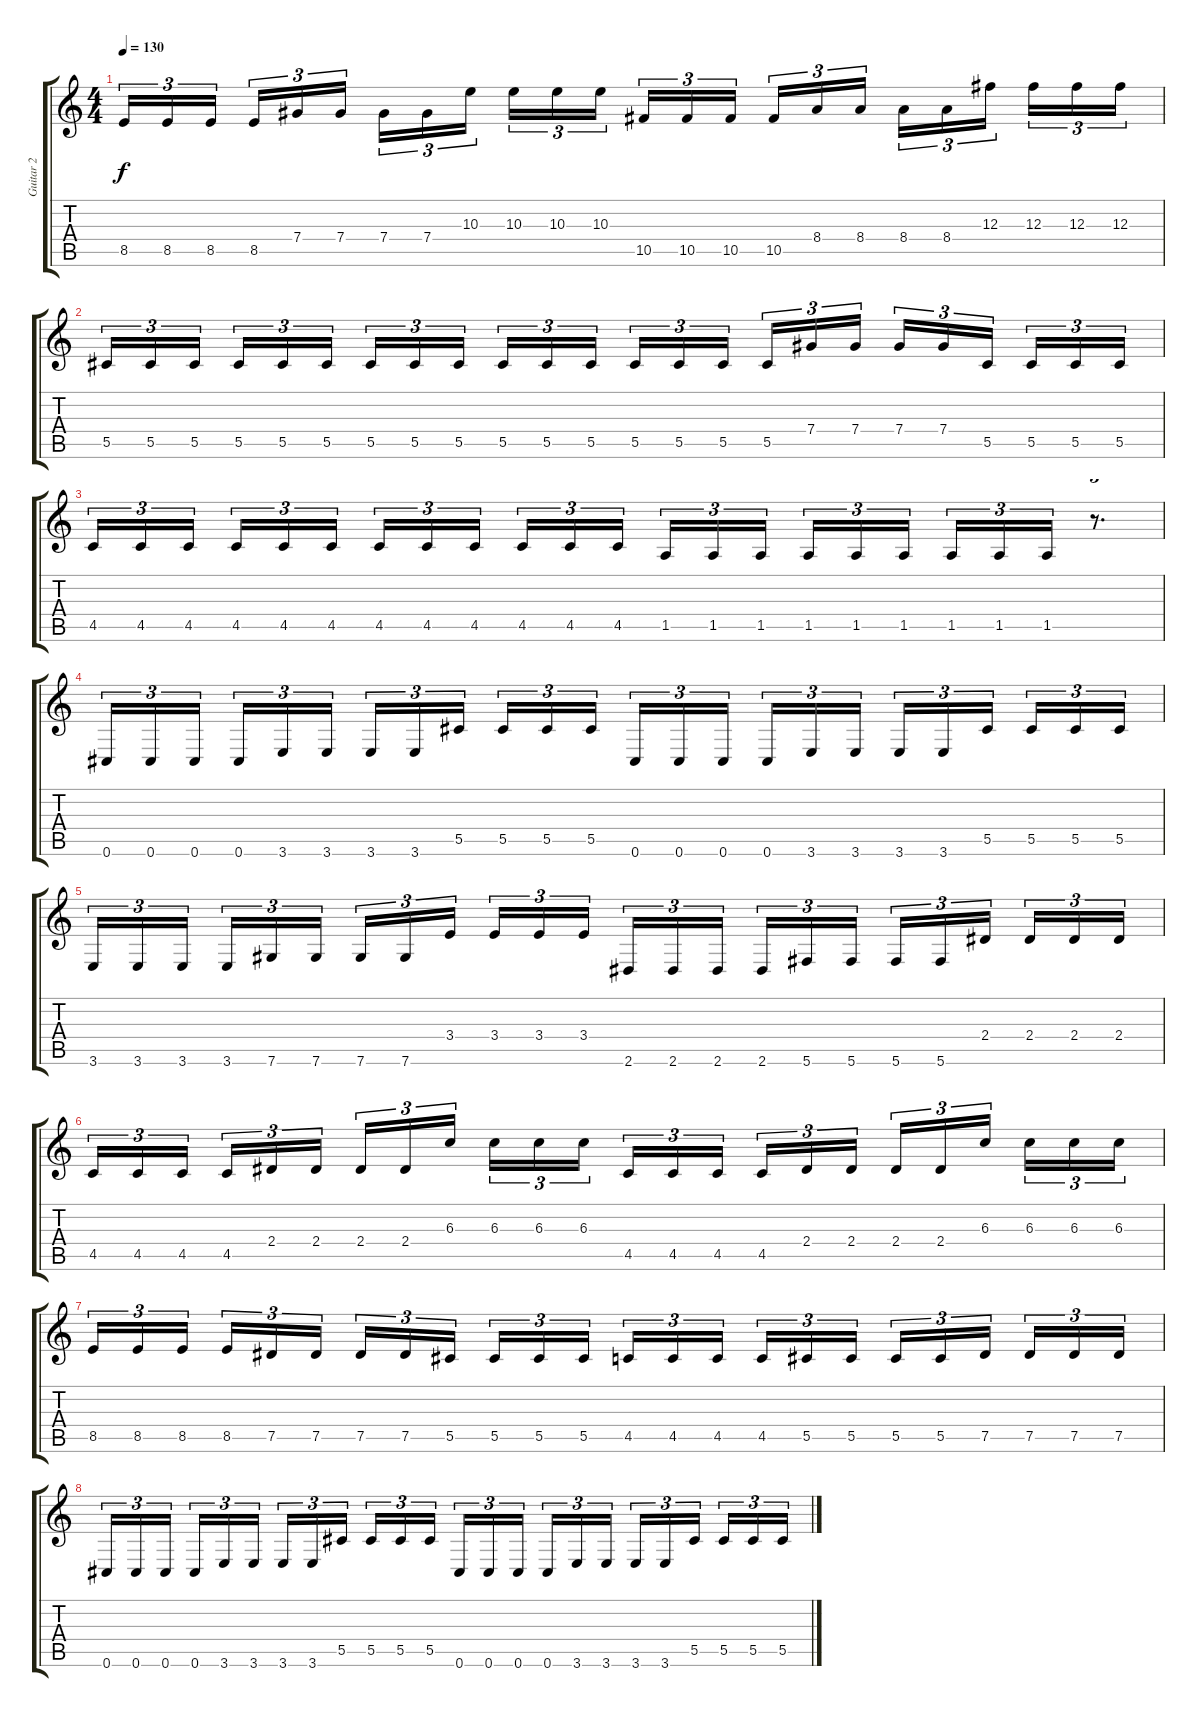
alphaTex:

\track ("Guitar 2" "Guitar 2") {instrument distortionguitar}
\staff {score tabs}
\tuning (Eb4 Bb3 Gb3 Db3 Ab2 Db2) {hide}
\ts (4 4)
\tempo 130
\clef g2
\ks c
8.5.16{tu (3 2) dy f} 8.5.16{tu (3 2)} 8.5.16{tu (3 2) beam splitsecondary} 8.5.16{tu (3 2)} 7.4.16{tu (3 2)} 7.4.16{tu (3 2)} 7.4.16{tu (3 2)} 7.4.16{tu (3 2)} 10.3.16{tu (3 2) beam splitsecondary} 10.3.16{tu (3 2)} 10.3.16{tu (3 2)} 10.3.16{tu (3 2)} 10.5.16{tu (3 2)} 10.5.16{tu (3 2)} 10.5.16{tu (3 2) beam splitsecondary} 10.5.16{tu (3 2)} 8.4.16{tu (3 2)} 8.4.16{tu (3 2)} 8.4.16{tu (3 2)} 8.4.16{tu (3 2)} 12.3.16{tu (3 2) beam splitsecondary} 12.3.16{tu (3 2)} 12.3.16{tu (3 2)} 12.3.16{tu (3 2)} |
5.5.16{tu (3 2)} 5.5.16{tu (3 2)} 5.5.16{tu (3 2) beam splitsecondary} 5.5.16{tu (3 2)} 5.5.16{tu (3 2)} 5.5.16{tu (3 2)} 5.5.16{tu (3 2)} 5.5.16{tu (3 2)} 5.5.16{tu (3 2) beam splitsecondary} 5.5.16{tu (3 2)} 5.5.16{tu (3 2)} 5.5.16{tu (3 2)} 5.5.16{tu (3 2)} 5.5.16{tu (3 2)} 5.5.16{tu (3 2) beam splitsecondary} 5.5.16{tu (3 2)} 7.4.16{tu (3 2)} 7.4.16{tu (3 2)} 7.4.16{tu (3 2)} 7.4.16{tu (3 2)} 5.5.16{tu (3 2) beam splitsecondary} 5.5.16{tu (3 2)} 5.5.16{tu (3 2)} 5.5.16{tu (3 2)} |
4.5.16{tu (3 2)} 4.5.16{tu (3 2)} 4.5.16{tu (3 2) beam splitsecondary} 4.5.16{tu (3 2)} 4.5.16{tu (3 2)} 4.5.16{tu (3 2)} 4.5.16{tu (3 2)} 4.5.16{tu (3 2)} 4.5.16{tu (3 2) beam splitsecondary} 4.5.16{tu (3 2)} 4.5.16{tu (3 2)} 4.5.16{tu (3 2)} 1.5.16{tu (3 2)} 1.5.16{tu (3 2)} 1.5.16{tu (3 2) beam splitsecondary} 1.5.16{tu (3 2)} 1.5.16{tu (3 2)} 1.5.16{tu (3 2)} 1.5.16{tu (3 2)} 1.5.16{tu (3 2)} 1.5.16{tu (3 2)} r.8{d tu (3 2)} |
0.6.16{tu (3 2)} 0.6.16{tu (3 2)} 0.6.16{tu (3 2) beam splitsecondary} 0.6.16{tu (3 2)} 3.6.16{tu (3 2)} 3.6.16{tu (3 2)} 3.6.16{tu (3 2)} 3.6.16{tu (3 2)} 5.5.16{tu (3 2) beam splitsecondary} 5.5.16{tu (3 2)} 5.5.16{tu (3 2)} 5.5.16{tu (3 2)} 0.6.16{tu (3 2)} 0.6.16{tu (3 2)} 0.6.16{tu (3 2) beam splitsecondary} 0.6.16{tu (3 2)} 3.6.16{tu (3 2)} 3.6.16{tu (3 2)} 3.6.16{tu (3 2)} 3.6.16{tu (3 2)} 5.5.16{tu (3 2) beam splitsecondary} 5.5.16{tu (3 2)} 5.5.16{tu (3 2)} 5.5.16{tu (3 2)} |
3.6.16{tu (3 2)} 3.6.16{tu (3 2)} 3.6.16{tu (3 2) beam splitsecondary} 3.6.16{tu (3 2)} 7.6.16{tu (3 2)} 7.6.16{tu (3 2)} 7.6.16{tu (3 2)} 7.6.16{tu (3 2)} 3.4.16{tu (3 2) beam splitsecondary} 3.4.16{tu (3 2)} 3.4.16{tu (3 2)} 3.4.16{tu (3 2)} 2.6.16{tu (3 2)} 2.6.16{tu (3 2)} 2.6.16{tu (3 2) beam splitsecondary} 2.6.16{tu (3 2)} 5.6.16{tu (3 2)} 5.6.16{tu (3 2)} 5.6.16{tu (3 2)} 5.6.16{tu (3 2)} 2.4.16{tu (3 2) beam splitsecondary} 2.4.16{tu (3 2)} 2.4.16{tu (3 2)} 2.4.16{tu (3 2)} |
4.5.16{tu (3 2)} 4.5.16{tu (3 2)} 4.5.16{tu (3 2) beam splitsecondary} 4.5.16{tu (3 2)} 2.4.16{tu (3 2)} 2.4.16{tu (3 2)} 2.4.16{tu (3 2)} 2.4.16{tu (3 2)} 6.3.16{tu (3 2) beam splitsecondary} 6.3.16{tu (3 2)} 6.3.16{tu (3 2)} 6.3.16{tu (3 2)} 4.5.16{tu (3 2)} 4.5.16{tu (3 2)} 4.5.16{tu (3 2) beam splitsecondary} 4.5.16{tu (3 2)} 2.4.16{tu (3 2)} 2.4.16{tu (3 2)} 2.4.16{tu (3 2)} 2.4.16{tu (3 2)} 6.3.16{tu (3 2) beam splitsecondary} 6.3.16{tu (3 2)} 6.3.16{tu (3 2)} 6.3.16{tu (3 2)} |
8.5.16{tu (3 2)} 8.5.16{tu (3 2)} 8.5.16{tu (3 2) beam splitsecondary} 8.5.16{tu (3 2)} 7.5.16{tu (3 2)} 7.5.16{tu (3 2)} 7.5.16{tu (3 2)} 7.5.16{tu (3 2)} 5.5.16{tu (3 2) beam splitsecondary} 5.5.16{tu (3 2)} 5.5.16{tu (3 2)} 5.5.16{tu (3 2)} 4.5.16{tu (3 2)} 4.5.16{tu (3 2)} 4.5.16{tu (3 2) beam splitsecondary} 4.5.16{tu (3 2)} 5.5.16{tu (3 2)} 5.5.16{tu (3 2)} 5.5.16{tu (3 2)} 5.5.16{tu (3 2)} 7.5.16{tu (3 2) beam splitsecondary} 7.5.16{tu (3 2)} 7.5.16{tu (3 2)} 7.5.16{tu (3 2)} |
0.6.16{tu (3 2)} 0.6.16{tu (3 2)} 0.6.16{tu (3 2) beam splitsecondary} 0.6.16{tu (3 2)} 3.6.16{tu (3 2)} 3.6.16{tu (3 2)} 3.6.16{tu (3 2)} 3.6.16{tu (3 2)} 5.5.16{tu (3 2) beam splitsecondary} 5.5.16{tu (3 2)} 5.5.16{tu (3 2)} 5.5.16{tu (3 2)} 0.6.16{tu (3 2)} 0.6.16{tu (3 2)} 0.6.16{tu (3 2) beam splitsecondary} 0.6.16{tu (3 2)} 3.6.16{tu (3 2)} 3.6.16{tu (3 2)} 3.6.16{tu (3 2)} 3.6.16{tu (3 2)} 5.5.16{tu (3 2) beam splitsecondary} 5.5.16{tu (3 2)} 5.5.16{tu (3 2)} 5.5.16{tu (3 2)}
